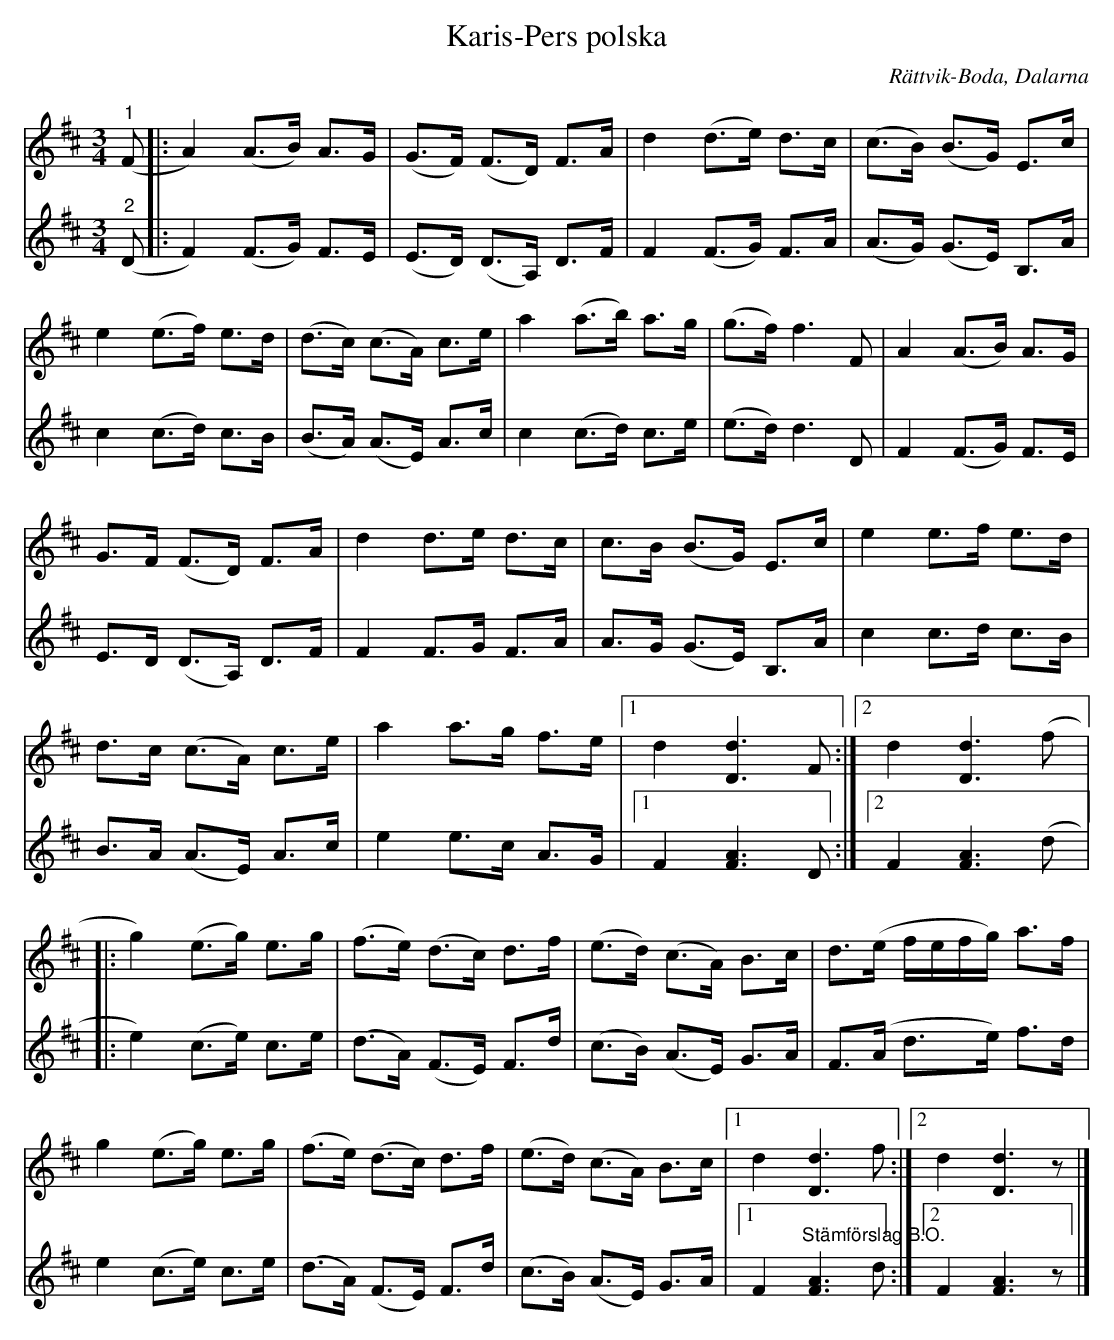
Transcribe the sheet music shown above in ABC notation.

X:1
T:Karis-Pers polska
O:Rättvik-Boda, Dalarna
L:1/8
M:3/4
K:D
V:1
"^1" (F |: A2) (A>B) A>G | (G>F) (F>D) F>A | d2 (d>e) d>c | (c>B) (B>G) E>c |
e2 (e>f) e>d | (d>c) (c>A) c>e | a2 (a>b) a>g | (g>f) f3 F | A2 (A>B) A>G |
G>F (F>D) F>A | d2 d>e d>c | c>B (B>G) E>c | e2 e>f e>d |
d>c (c>A) c>e | a2 a>g f>e |1 d2 [Dd]3 F :|2 d2 [Dd]3 (f |:
g2) (e>g) e>g | (f>e) (d>c) d>f | (e>d) (c>A) B>c | d>(e f/e/f/g/) a>f |
g2 (e>g) e>g | (f>e) (d>c) d>f | (e>d) (c>A) B>c |1 d2 [Dd]3 f :|2 d2 [Dd]3 z |]
V:2
"^2" (D |: F2) (F>G) F>E | (E>D) (D>A,) D>F | F2 (F>G) F>A | (A>G) (G>E) B,>A | c2 (c>d) c>B |
(B>A) (A>E) A>c | c2 (c>d) c>e | (e>d) d3 D | F2 (F>G) F>E | E>D (D>A,) D>F | F2 F>G F>A |
A>G (G>E) B,>A | c2 c>d c>B | B>A (A>E) A>c | e2 e>c A>G |1 F2 [FA]3 D :|2 F2 [FA]3 (d |:
e2) (c>e) c>e | (d>A) (F>E) F>d | (c>B) (A>E) G>A | F>(A d>e) f>d | e2 (c>e) c>e |
(d>A) (F>E) F>d | (c>B) (A>E) G>A |1 F2"^Stämförslag B.O." [FA]3 d :|2 F2 [FA]3 z |]
